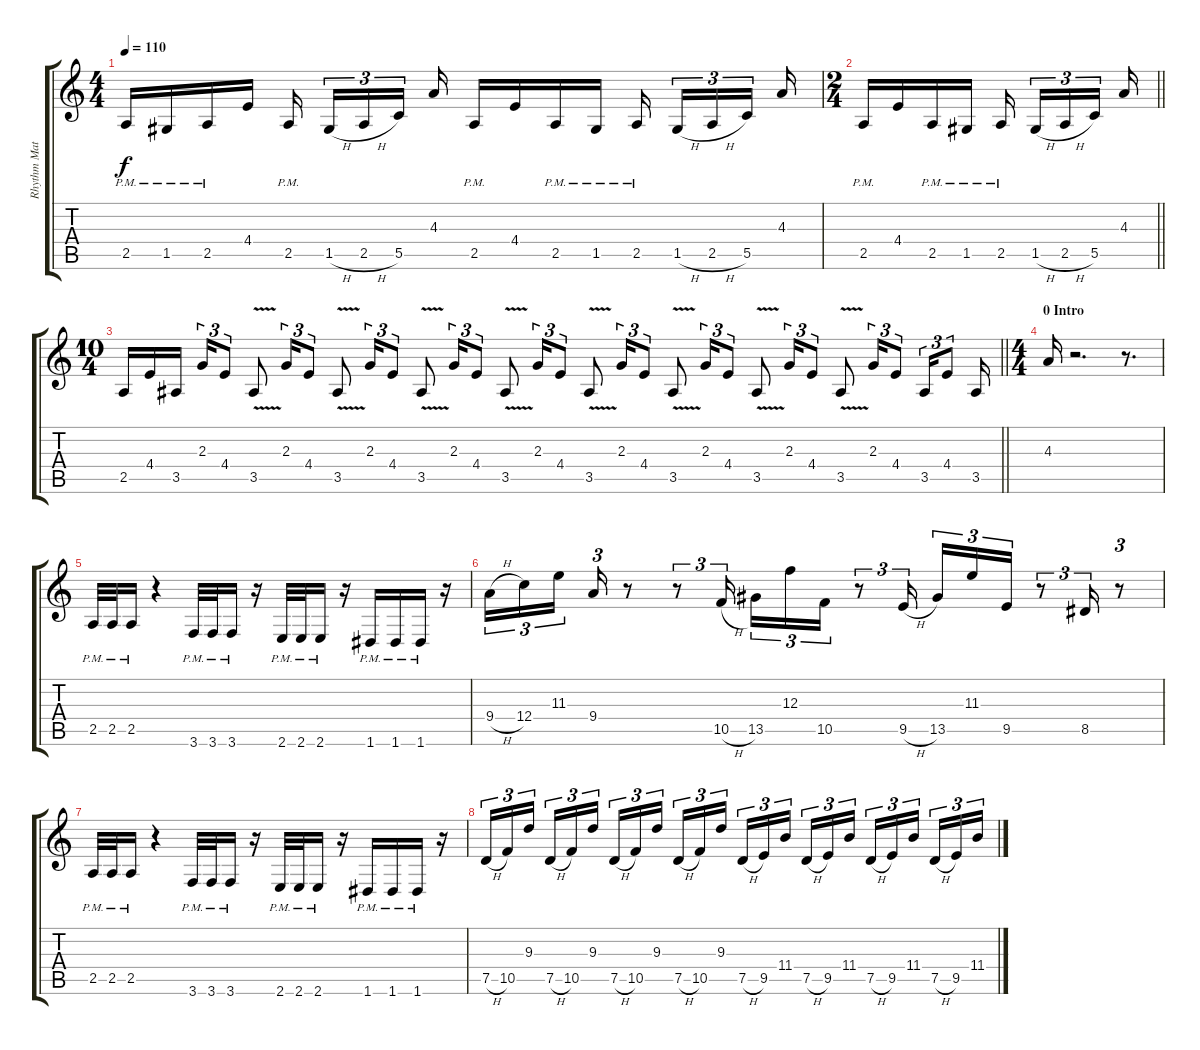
\track ("Rhythm Mathieu Pascal" "Rhythm Mat") {instrument distortionguitar}
\staff {score tabs}
\tuning (D4 A3 F3 C3 G2 D2) {hide}
\ts (4 4)
\tempo 110
\clef g2
\ks c
2.5{pm}.16{dy f} 1.5{pm}.16 2.5{pm}.16 4.4.16 2.5{pm}.16{beam splitsecondary} 1.5{h}.16{tu (3 2)} 2.5{h}.16{tu (3 2)} 5.5.16{tu (3 2) beam splitsecondary} 4.3.16 2.5{pm}.16 4.4.16 2.5{pm}.16 1.5{pm}.16 2.5{pm}.16{beam splitsecondary} 1.5{h}.16{tu (3 2)} 2.5{h}.16{tu (3 2)} 5.5.16{tu (3 2) beam splitsecondary} 4.3.16 |
\ts (2 4)
\barLineRight lightlight
2.5{pm}.16 4.4.16 2.5{pm}.16 1.5{pm}.16 2.5{pm}.16{beam splitsecondary} 1.5{h}.16{tu (3 2)} 2.5{h}.16{tu (3 2)} 5.5.16{tu (3 2) beam splitsecondary} 4.3.16 |
\ts (10 4)
\barLineRight lightlight
2.5.16 4.4.16 3.5.16{beam splitsecondary} 2.3.16{tu (3 2)} 4.4.8{tu (3 2)} 3.5{v}.8 2.3.16{tu (3 2)} 4.4.8{tu (3 2)} 3.5{v}.8 2.3.16{tu (3 2)} 4.4.8{tu (3 2)} 3.5{v}.8 2.3.16{tu (3 2)} 4.4.8{tu (3 2)} 3.5{v}.8 2.3.16{tu (3 2)} 4.4.8{tu (3 2)} 3.5{v}.8 2.3.16{tu (3 2)} 4.4.8{tu (3 2)} 3.5{v}.8 2.3.16{tu (3 2)} 4.4.8{tu (3 2)} 3.5{v}.8 2.3.16{tu (3 2)} 4.4.8{tu (3 2)} 3.5{v}.8 2.3.16{tu (3 2)} 4.4.8{tu (3 2)} 3.5.16{tu (3 2)} 4.4.8{tu (3 2)} 3.5.16 |
\ts (4 4)
\section ("" "0 Intro")
4.3.16 r.2{d} r.8{d} |
2.5{pm}.32 2.5{pm}.32 2.5{pm}.16 r.4 3.6{pm}.32 3.6{pm}.32 3.6{pm}.16 r.16 2.6{pm}.32 2.6{pm}.32 2.6{pm}.16 r.16 1.6{pm}.16 1.6{pm}.16 1.6{pm}.16 r.16 |
9.4{h}.16{tu (3 2)} 12.4.16{tu (3 2)} 11.3.16{tu (3 2) beam splitsecondary} 9.4.16{tu (3 2)} r.8 r.8{tu (3 2)} 10.5{h}.16{tu (3 2) beam splitsecondary} 13.5.16{tu (3 2)} 12.3.16{tu (3 2)} 10.5.16{tu (3 2)} r.8{tu (3 2)} 9.5{h}.16{tu (3 2) beam splitsecondary} 13.5.16{tu (3 2)} 11.3.16{tu (3 2)} 9.5.16{tu (3 2)} r.8{tu (3 2)} 8.5.16{tu (3 2)} r.8{tu (3 2)} |
2.5{pm}.32 2.5{pm}.32 2.5{pm}.16 r.4 3.6{pm}.32 3.6{pm}.32 3.6{pm}.16 r.16 2.6{pm}.32 2.6{pm}.32 2.6{pm}.16 r.16 1.6{pm}.16 1.6{pm}.16 1.6{pm}.16 r.16 |
7.5{h}.16{tu (3 2)} 10.5.16{tu (3 2)} 9.3.16{tu (3 2) beam splitsecondary} 7.5{h}.16{tu (3 2)} 10.5.16{tu (3 2)} 9.3.16{tu (3 2)} 7.5{h}.16{tu (3 2)} 10.5.16{tu (3 2)} 9.3.16{tu (3 2) beam splitsecondary} 7.5{h}.16{tu (3 2)} 10.5.16{tu (3 2)} 9.3.16{tu (3 2)} 7.5{h}.16{tu (3 2)} 9.5.16{tu (3 2)} 11.4.16{tu (3 2) beam splitsecondary} 7.5{h}.16{tu (3 2)} 9.5.16{tu (3 2)} 11.4.16{tu (3 2)} 7.5{h}.16{tu (3 2)} 9.5.16{tu (3 2)} 11.4.16{tu (3 2) beam splitsecondary} 7.5{h}.16{tu (3 2)} 9.5.16{tu (3 2)} 11.4.16{tu (3 2)}
